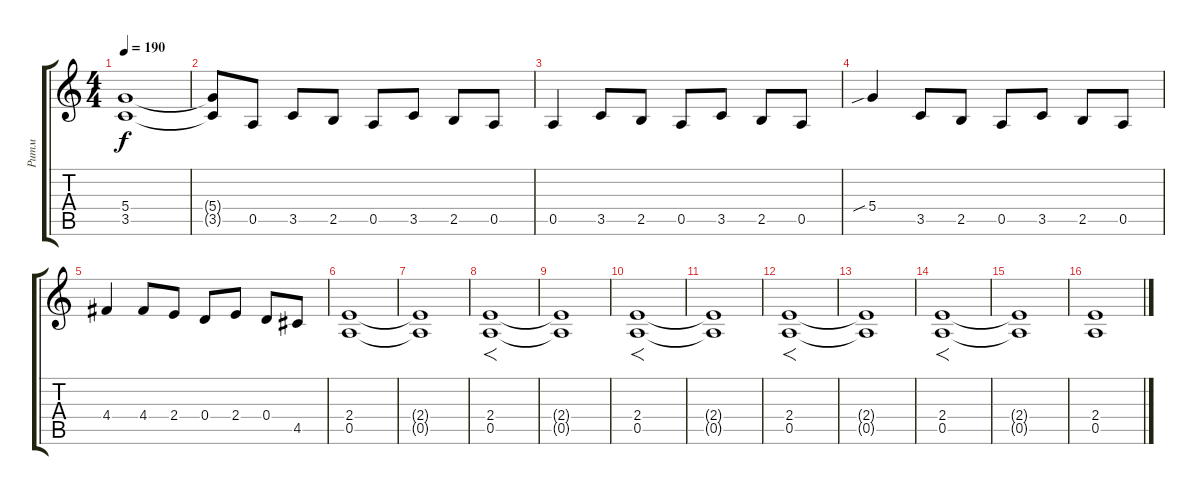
\track ("Ритм" "Ритм") {instrument distortionguitar}
\staff {score tabs}
\tuning (E4 B3 G3 D3 A2 E2) {hide}
\ts (4 4)
\tempo 190
\clef g2
\ks c
(5.4{t} 3.5{t}).1{dy f} |
(5.4{t} 3.5{t}).8 0.5.8 3.5.8 2.5.8 0.5.8 3.5.8 2.5.8 0.5.8 |
0.5.4 3.5.8 2.5.8 0.5.8 3.5.8 2.5.8 0.5.8 |
5.4{sib}.4 3.5.8 2.5.8 0.5.8 3.5.8 2.5.8 0.5.8 |
4.4.4 4.4.8 2.4.8 0.4.8 2.4.8 0.4.8 4.5.8 |
(2.4 0.5).1 |
(2.4{t} 0.5{t}).1 |
(2.4 0.5).1{f} |
(2.4{t} 0.5{t}).1 |
(2.4 0.5).1{f} |
(2.4{t} 0.5{t}).1 |
(2.4 0.5).1{f} |
(2.4{t} 0.5{t}).1 |
(2.4 0.5).1{f} |
(2.4{t} 0.5{t}).1 |
(2.4 0.5).1
